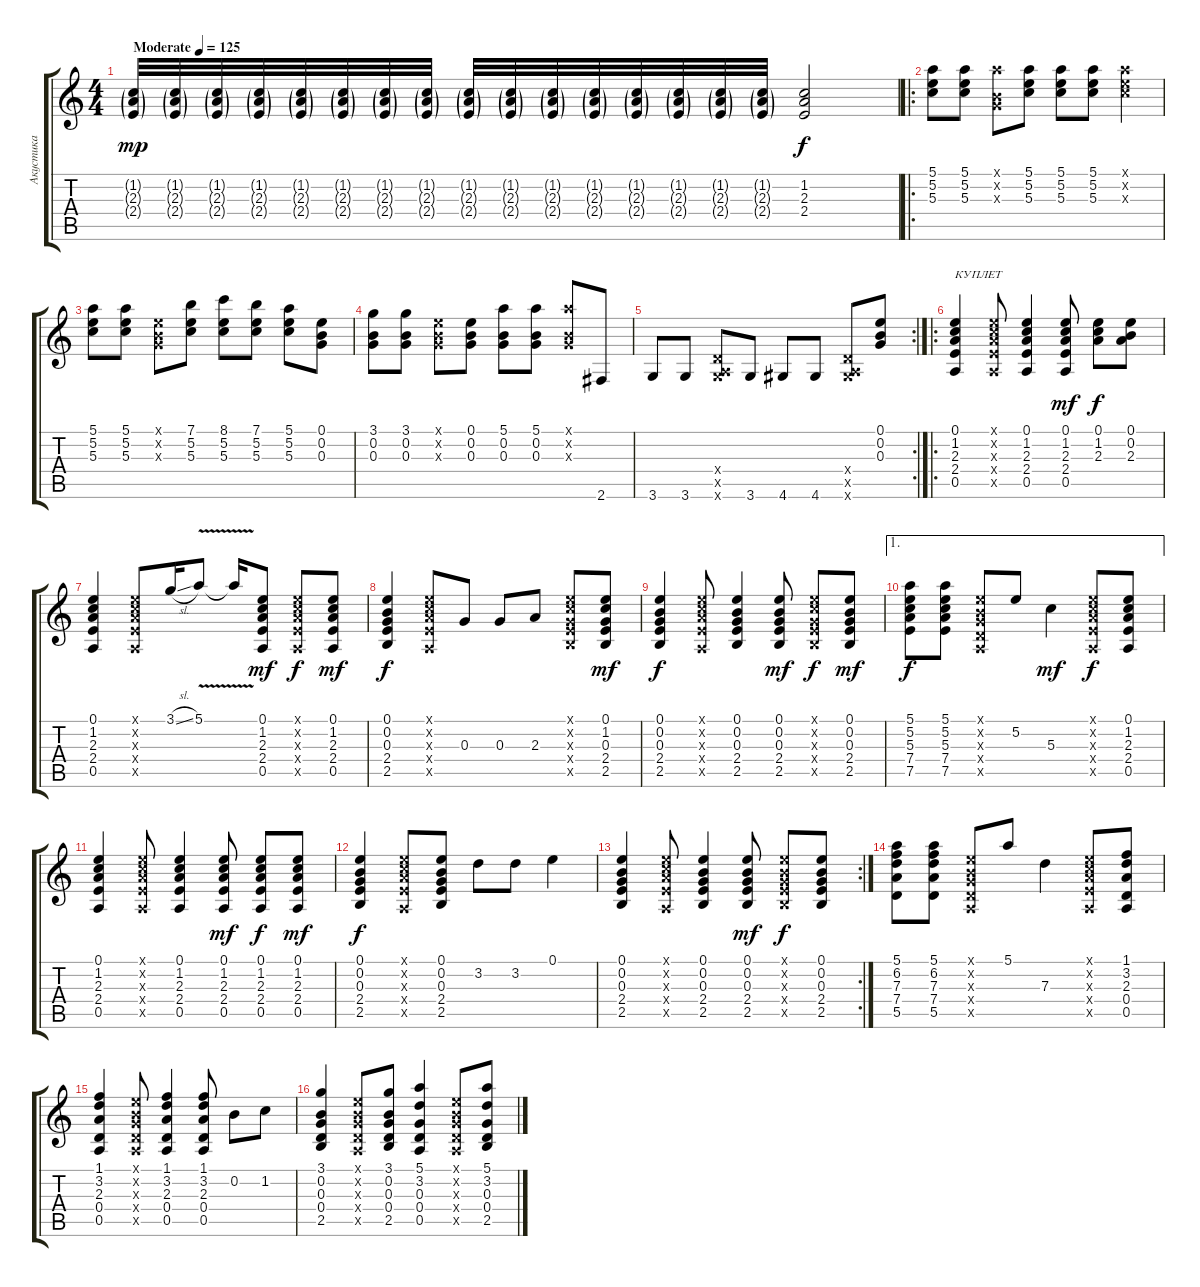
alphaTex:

\track ("Акустика" "Акустика") {instrument acousticguitarnylon}
\staff {score tabs}
\tuning (E4 B3 G3 D3 A2 E2) {hide}
\ts (4 4)
\tempo (125 "Moderate")
\clef g2
\ks c
(1.2{g} 2.3{g} 2.4{g}).32{dy mp instrument acousticguitarnylon} (1.2{g} 2.3{g} 2.4{g}).32 (1.2{g} 2.3{g} 2.4{g}).32 (1.2{g} 2.3{g} 2.4{g}).32 (1.2{g} 2.3{g} 2.4{g}).32 (1.2{g} 2.3{g} 2.4{g}).32 (1.2{g} 2.3{g} 2.4{g}).32 (1.2{g} 2.3{g} 2.4{g}).32 (1.2{g} 2.3{g} 2.4{g}).32 (1.2{g} 2.3{g} 2.4{g}).32 (1.2{g} 2.3{g} 2.4{g}).32 (1.2{g} 2.3{g} 2.4{g}).32 (1.2{g} 2.3{g} 2.4{g}).32 (1.2{g} 2.3{g} 2.4{g}).32 (1.2{g} 2.3{g} 2.4{g}).32 (1.2{g} 2.3{g} 2.4{g}).32 (1.2 2.3 2.4).2{dy f} |
\ro
(5.1 5.2 5.3).8 (5.1 5.2 5.3).8 (5.1{x} 0.2{x} 0.3{x}).8 (5.1 5.2 5.3).8 (5.1 5.2 5.3).8 (5.1 5.2 5.3).8 (5.1{x} 5.2{x} 5.3{x}).4 |
(5.1 5.2 5.3).8 (5.1 5.2 5.3).8 (0.1{x} 0.2{x} 0.3{x}).8 (7.1 5.2 5.3).8 (8.1 5.2 5.3).8 (7.1 5.2 5.3).8 (5.1 5.2 5.3).8 (0.1 0.2 0.3).8 |
(3.1 0.2 0.3).8 (3.1 0.2 0.3).8 (0.1{x} 0.2{x} 0.3{x}).8 (0.1 0.2 0.3).8 (5.1 0.2 0.3).8 (5.1 0.2 0.3).8 (5.1{x} 0.2{x} 0.3{x}).8 2.6.8 |
\rc 2
3.6.8 3.6.8 (0.4{x} 0.5{x} 3.6{x}).8 3.6.8 4.6.8 4.6.8 (0.4{x} 0.5{x} 4.6{x}).8 (0.1 0.2 0.3).8 |
\ro
(0.1 1.2 2.3 2.4 0.5).4{txt "КУПЛЕТ"} (0.1{x} 1.2{x} 2.3{x} 2.4{x} 0.5{x}).8 (0.1 1.2 2.3 2.4 0.5).4 (0.1 1.2 2.3 2.4 0.5).8{dy mf} (0.1 1.2 2.3).8{dy f} (0.1 0.2 2.3).8 |
(0.1 1.2 2.3 2.4 0.5).4 (0.1{x} 1.2{x} 2.3{x} 2.4{x} 0.5{x}).8 3.1{sl}.16 5.1{v}.8 5.1{t}.16 (0.1 1.2 2.3 2.4 0.5).8{dy mf} (0.1{x} 1.2{x} 2.3{x} 2.4{x} 0.5{x}).8{dy f} (0.1 1.2 2.3 2.4 0.5).8{dy mf} |
(0.1 0.2 0.3 2.4 2.5).4{dy f} (0.1{x} 1.2{x} 2.3{x} 2.4{x} 0.5{x}).8 0.3.8 0.3.8 2.3.8 (0.1{x} 1.2{x} 0.3{x} 2.4{x} 2.5{x}).8 (0.1 1.2 0.3 2.4 2.5).8{dy mf} |
(0.1 0.2 0.3 2.4 2.5).4{dy f} (0.1{x} 1.2{x} 2.3{x} 2.4{x} 0.5{x}).8 (0.1 0.2 0.3 2.4 2.5).4 (0.1 0.2 0.3 2.4 2.5).8{dy mf} (0.1{x} 1.2{x} 0.3{x} 2.4{x} 2.5{x}).8{dy f} (0.1 0.2 0.3 2.4 2.5).8{dy mf} |
\ae 1
(5.1 5.2 5.3 7.4 7.5).8{dy f} (5.1 5.2 5.3 7.4 7.5).8 (0.1{x} 0.2{x} 0.3{x} 0.4{x} 0.5{x}).8 5.2.8 5.3.4{dy mf} (0.1{x} 1.2{x} 2.3{x} 2.4{x} 0.5{x}).8{dy f} (0.1 1.2 2.3 2.4 0.5).8 |
(0.1 1.2 2.3 2.4 0.5).4 (0.1{x} 1.2{x} 2.3{x} 2.4{x} 0.5{x}).8 (0.1 1.2 2.3 2.4 0.5).4 (0.1 1.2 2.3 2.4 0.5).8{dy mf} (0.1 1.2 2.3 2.4 0.5).8{dy f} (0.1 1.2 2.3 2.4 0.5).8{dy mf} |
(0.1 0.2 0.3 2.4 2.5).4{dy f} (0.1{x} 1.2{x} 2.3{x} 2.4{x} 0.5{x}).8 (0.1 0.2 0.3 2.4 2.5).8 3.2.8 3.2.8 0.1.4 |
\rc 2
(0.1 0.2 0.3 2.4 2.5).4 (0.1{x} 1.2{x} 2.3{x} 2.4{x} 0.5{x}).8 (0.1 0.2 0.3 2.4 2.5).4 (0.1 0.2 0.3 2.4 2.5).8{dy mf} (0.1{x} 0.2{x} 0.3{x} 2.4{x} 2.5{x}).8{dy f} (0.1 0.2 0.3 2.4 2.5).8 |
(5.1 6.2 7.3 7.4 5.5).8 (5.1 6.2 7.3 7.4 5.5).8 (0.1{x} 0.2{x} 0.3{x} 0.4{x} 0.5{x}).8 5.1.8 7.3.4 (0.1{x} 1.2{x} 2.3{x} 2.4{x} 0.5{x}).8 (1.1 3.2 2.3 0.4 0.5).8 |
(1.1 3.2 2.3 0.4 0.5).4 (0.1{x} 0.2{x} 0.3{x} 0.4{x} 0.5{x}).8 (1.1 3.2 2.3 0.4 0.5).4 (1.1 3.2 2.3 0.4 0.5).8 0.2.8 1.2.8 |
(3.1 0.2 0.3 0.4 2.5).4 (0.1{x} 0.2{x} 0.3{x} 0.4{x} 0.5{x}).8 (3.1 0.2 0.3 0.4 2.5).8 (5.1 3.2 0.3 0.4 0.5).4 (0.1{x} 0.2{x} 0.3{x} 0.4{x} 0.5{x}).8 (5.1 3.2 0.3 0.4 2.5).8
